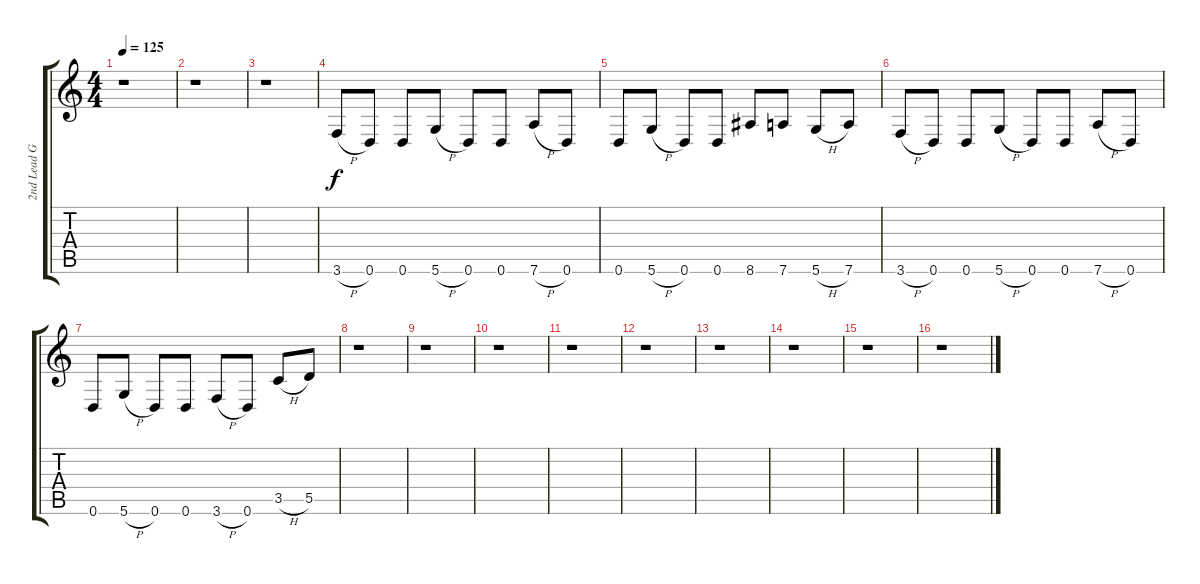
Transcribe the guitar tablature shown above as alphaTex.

\track ("2nd Lead Guitar + Additional Guitar" "2nd Lead G") {instrument distortionguitar}
\staff {score tabs}
\tuning (E4 B3 G3 D3 A2 D2) {hide}
\ts (4 4)
\tempo 125
\clef g2
\ks c
r.1{dy f} |
r.1 |
r.1 |
3.6{h}.8 0.6.8 0.6.8 5.6{h}.8 0.6.8 0.6.8 7.6{h}.8 0.6.8 |
0.6.8 5.6{h}.8 0.6.8 0.6.8 8.6.8 7.6.8 5.6{h}.8 7.6.8 |
3.6{h}.8 0.6.8 0.6.8 5.6{h}.8 0.6.8 0.6.8 7.6{h}.8 0.6.8 |
0.6.8 5.6{h}.8 0.6.8 0.6.8 3.6{h}.8 0.6.8 3.5{h}.8 5.5.8 |
r.1 |
r.1 |
r.1 |
r.1 |
r.1 |
r.1 |
r.1 |
r.1 |
r.1
